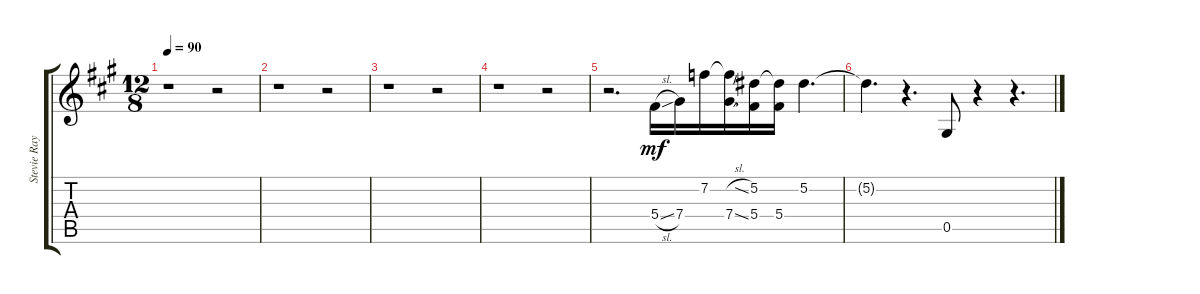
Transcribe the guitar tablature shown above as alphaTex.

\track ("Stevie Ray Vaughan clean electric" "Stevie Ray") {instrument overdrivenguitar}
\staff {score tabs}
\tuning (Eb4 Bb3 Gb3 Db3 Ab2 Eb2) {hide}
\ts (12 8)
\tempo 90
\clef g2
\ks a
r.1{dy mf} r.2 |
r.1 r.2 |
r.1 r.2 |
r.1 r.2 |
r.2{d} 5.4{sl}.16 7.4.16 7.2.16 (7.2{sl t} 7.4{sl}).16 (5.2 5.4).16 (5.2{t} 5.4).16 5.2.4{d} |
5.2{t}.4{d} r.4{d} 0.5.8 r.4 r.4{d}
